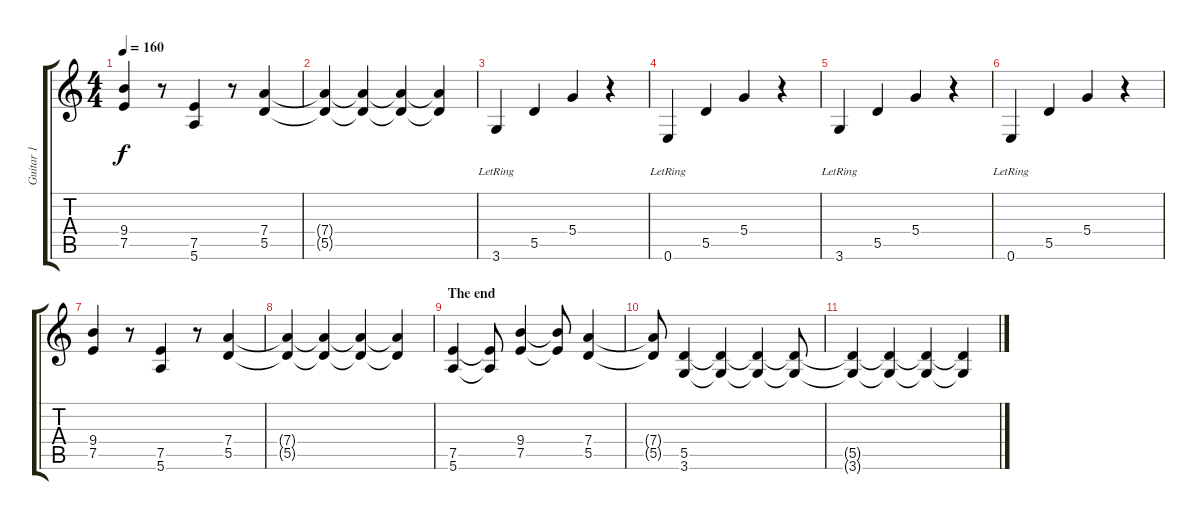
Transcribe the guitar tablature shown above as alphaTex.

\track ("Guitar 1" "Guitar 1") {instrument overdrivenguitar}
\staff {score tabs}
\tuning (E4 B3 G3 D3 A2 E2) {hide}
\ts (4 4)
\tempo 160
\clef g2
\ks c
(9.4 7.5).4{dy f} r.8 (7.5 5.6).4 r.8 (7.4 5.5).4 |
(7.4{t} 5.5{t}).4 (7.4{t} 5.5{t}).4 (7.4{t} 5.5{t}).4 (7.4{t} 5.5{t}).4 |
3.6{lr}.4 5.5.4 5.4.4 r.4 |
0.6{lr}.4 5.5.4 5.4.4 r.4 |
3.6{lr}.4 5.5.4 5.4.4 r.4 |
0.6{lr}.4 5.5.4 5.4.4 r.4 |
(9.4 7.5).4 r.8 (7.5 5.6).4 r.8 (7.4 5.5).4 |
(7.4{t} 5.5{t}).4 (7.4{t} 5.5{t}).4 (7.4{t} 5.5{t}).4 (7.4{t} 5.5{t}).4 |
\section ("" "The end")
(7.5 5.6).4 (7.5{t} 5.6{t}).8 (9.4 7.5).4 (9.4{t} 7.5{t}).8 (7.4 5.5).4 |
(7.4{t} 5.5{t}).8 (5.5 3.6).4 (5.5{t} 3.6{t}).4 (5.5{t} 3.6{t}).4 (5.5{t} 3.6{t}).8 |
(5.5{t} 3.6{t}).4 (5.5{t} 3.6{t}).4 (5.5{t} 3.6{t}).4 (5.5{t} 3.6{t}).4
